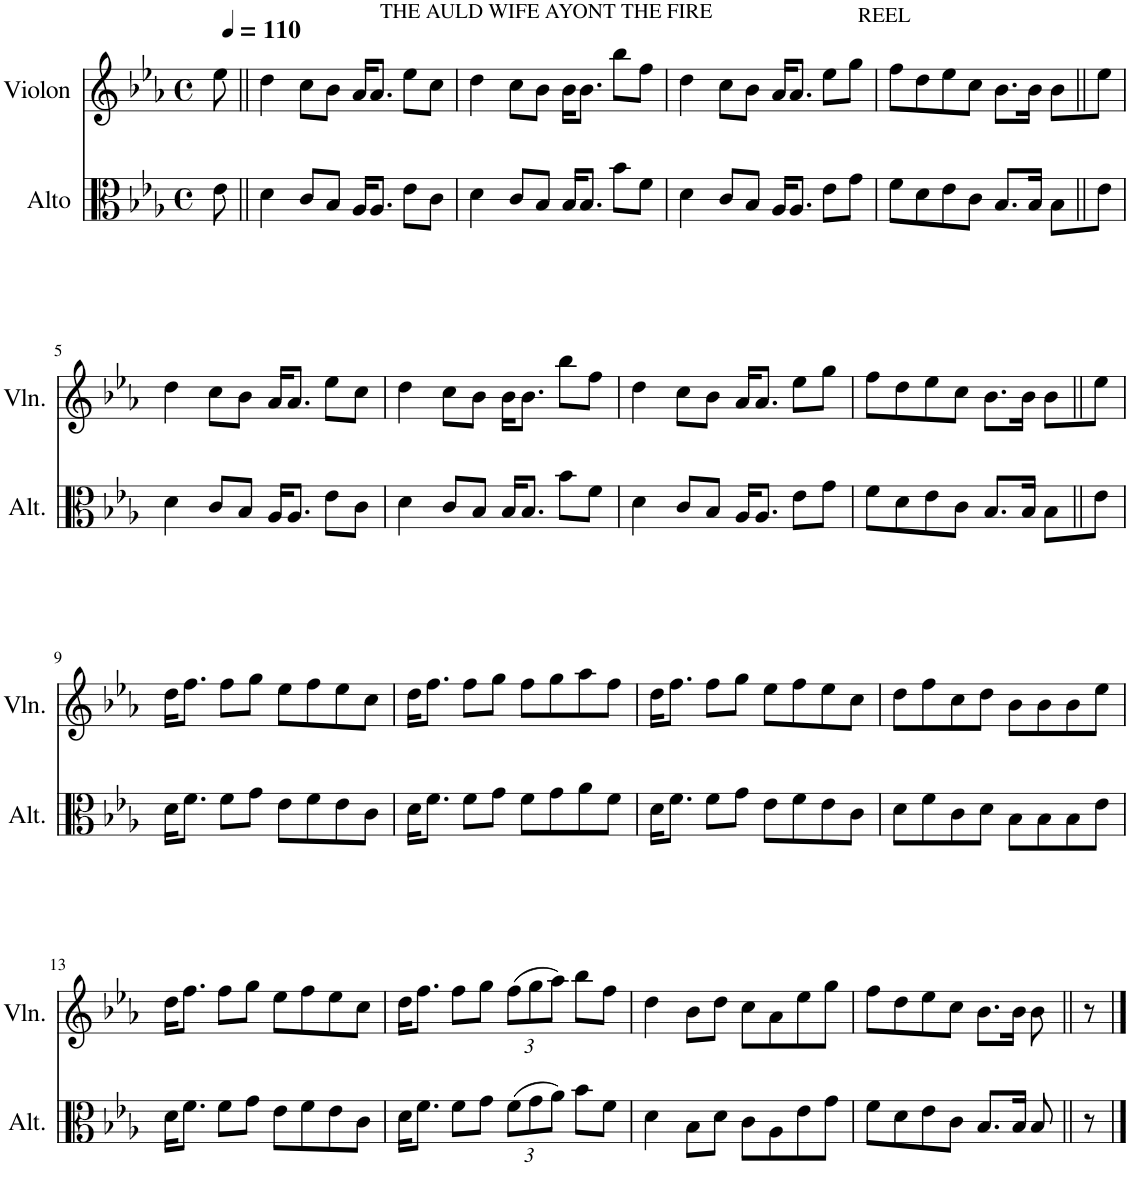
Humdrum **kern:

**kern	**kern
*part2	*part1
*staff2	*staff1
*I"Alto	*I"Violon
*I'Alt.	*I'Vln.
*clefC3	*clefG2
*k[b-e-a-]	*k[b-e-a-]
*M4/4	*M4/4
*met(c)	*met(c)
*MM110	*MM110
=	=
8e-\	8ee-\
=1||	=1||
4d\	4dd\
8c/L	8cc\L
8B-/J	8b-\J
16A-/KL	16a-/KL
8.A-/J	8.a-/J
8e-\L	8ee-\L
8c\J	8cc\J
=2	=2
!	!LO:TX:a:t=THE AULD WIFE AYONT THE FIRE
4d\	4dd\
8c/L	8cc\L
8B-/J	8b-\J
16B-/KL	16b-\KL
8.B-/J	8.b-\J
8b-\L	8bb-\L
8f\J	8ff\J
=3	=3
4d\	4dd\
8c/L	8cc\L
8B-/J	8b-\J
16A-/KL	16a-/KL
8.A-/J	8.a-/J
8e-\L	8ee-\L
8g\J	8gg\J
=4	=4
!	!LO:TX:a:t=REEL
8f\L	8ff\L
8d\	8dd\
8e-\	8ee-\
8c\J	8cc\J
8.B-/L	8.b-\L
16B-/Jk	16b-\Jk
8B-\L	8b-\L
8e-\J	8ee-\J
!!LO:LB:g=z
=5	=5
4d\	4dd\
8c/L	8cc\L
8B-/J	8b-\J
16A-/KL	16a-/KL
8.A-/J	8.a-/J
8e-\L	8ee-\L
8c\J	8cc\J
=6	=6
4d\	4dd\
8c/L	8cc\L
8B-/J	8b-\J
16B-/KL	16b-\KL
8.B-/J	8.b-\J
8b-\L	8bb-\L
8f\J	8ff\J
=7	=7
4d\	4dd\
8c/L	8cc\L
8B-/J	8b-\J
16A-/KL	16a-/KL
8.A-/J	8.a-/J
8e-\L	8ee-\L
8g\J	8gg\J
=8	=8
8f\L	8ff\L
8d\	8dd\
8e-\	8ee-\
8c\J	8cc\J
8.B-/L	8.b-\L
16B-/Jk	16b-\Jk
8B-\L	8b-\L
8e-\J	8ee-\J
!!LO:LB:g=z
=9	=9
16d\KL	16dd\KL
8.f\J	8.ff\J
8f\L	8ff\L
8g\J	8gg\J
8e-\L	8ee-\L
8f\	8ff\
8e-\	8ee-\
8c\J	8cc\J
=10	=10
16d\KL	16dd\KL
8.f\J	8.ff\J
8f\L	8ff\L
8g\J	8gg\J
8f\L	8ff\L
8g\	8gg\
8a-\	8aa-\
8f\J	8ff\J
=11	=11
16d\KL	16dd\KL
8.f\J	8.ff\J
8f\L	8ff\L
8g\J	8gg\J
8e-\L	8ee-\L
8f\	8ff\
8e-\	8ee-\
8c\J	8cc\J
=12	=12
8d\L	8dd\L
8f\	8ff\
8c\	8cc\
8d\J	8dd\J
8B-\L	8b-\L
8B-\	8b-\
8B-\	8b-\
8e-\J	8ee-\J
!!LO:LB:g=z
=13	=13
16d\KL	16dd\KL
8.f\J	8.ff\J
8f\L	8ff\L
8g\J	8gg\J
8e-\L	8ee-\L
8f\	8ff\
8e-\	8ee-\
8c\J	8cc\J
=14	=14
16d\KL	16dd\KL
8.f\J	8.ff\J
8f\L	8ff\L
8g\J	8gg\J
*Xbrackettup	*Xbrackettup
(12f\L	(12ff\L
12g\	12gg\
12a-\J)	12aa-\J)
8b-\L	8bb-\L
8f\J	8ff\J
=15	=15
4d\	4dd\
8B-\L	8b-\L
8d\J	8dd\J
8c\L	8cc\L
8A-\	8a-\
8e-\	8ee-\
8g\J	8gg\J
=16	=16
8f\L	8ff\L
8d\	8dd\
8e-\	8ee-\
8c\J	8cc\J
8.B-/L	8.b-\L
16B-/Jk	16b-\Jk
8B-/	8b-\
8r	8r
==	==
*-	*-
